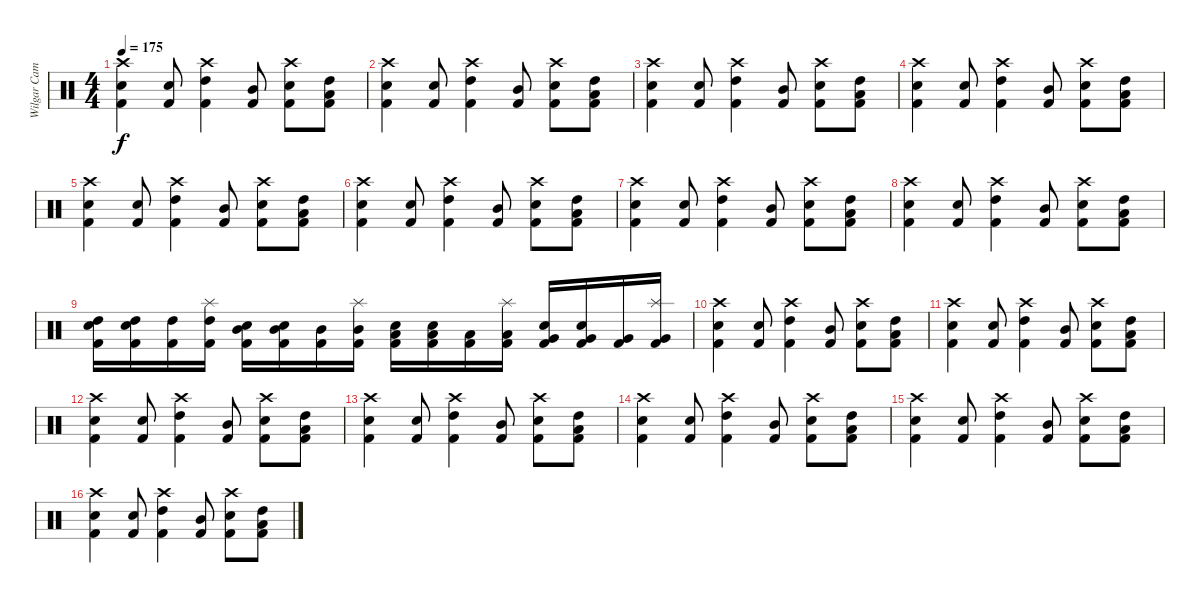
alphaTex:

\track ("Wilgar Campbell" "Wilgar Cam") {instrument percussion}
\staff {score}
\articulation defaults
\ts (4 4)
\tempo 175
\clef neutral
\ks c
("Crash high (hit)" "Electric Snare (hit)" "Kick (hit) 2").4{dy f} ("Snare (hit) 2" "Kick (hit) 2").8 ("Crash high (hit)" "High Tom (hit)" "Kick (hit) 2").4 ("Mid Tom (hit)" "Kick (hit) 2").8 ("Crash high (hit)" "Electric Snare (hit)" "Kick (hit) 2").8 ("High Tom (hit)" "Kick (hit) 2" "Low Tom (hit)").8 |
("Crash high (hit)" "Electric Snare (hit)" "Kick (hit) 2").4 ("Snare (hit) 2" "Kick (hit) 2").8 ("Crash high (hit)" "High Tom (hit)" "Kick (hit) 2").4 ("Mid Tom (hit)" "Kick (hit) 2").8 ("Crash high (hit)" "Electric Snare (hit)" "Kick (hit) 2").8 ("High Tom (hit)" "Kick (hit) 2" "Low Tom (hit)").8 |
("Crash high (hit)" "Electric Snare (hit)" "Kick (hit) 2").4 ("Snare (hit) 2" "Kick (hit) 2").8 ("Crash high (hit)" "High Tom (hit)" "Kick (hit) 2").4 ("Mid Tom (hit)" "Kick (hit) 2").8 ("Crash high (hit)" "Electric Snare (hit)" "Kick (hit) 2").8 ("High Tom (hit)" "Kick (hit) 2" "Low Tom (hit)").8 |
("Crash high (hit)" "Electric Snare (hit)" "Kick (hit) 2").4 ("Snare (hit) 2" "Kick (hit) 2").8 ("Crash high (hit)" "High Tom (hit)" "Kick (hit) 2").4 ("Mid Tom (hit)" "Kick (hit) 2").8 ("Crash high (hit)" "Electric Snare (hit)" "Kick (hit) 2").8 ("High Tom (hit)" "Kick (hit) 2" "Low Tom (hit)").8 |
("Crash high (hit)" "Electric Snare (hit)" "Kick (hit) 2").4 ("Snare (hit) 2" "Kick (hit) 2").8 ("Crash high (hit)" "High Tom (hit)" "Kick (hit) 2").4 ("Mid Tom (hit)" "Kick (hit) 2").8 ("Crash high (hit)" "Electric Snare (hit)" "Kick (hit) 2").8 ("High Tom (hit)" "Kick (hit) 2" "Low Tom (hit)").8 |
("Crash high (hit)" "Electric Snare (hit)" "Kick (hit) 2").4 ("Snare (hit) 2" "Kick (hit) 2").8 ("Crash high (hit)" "High Tom (hit)" "Kick (hit) 2").4 ("Mid Tom (hit)" "Kick (hit) 2").8 ("Crash high (hit)" "Electric Snare (hit)" "Kick (hit) 2").8 ("High Tom (hit)" "Kick (hit) 2" "Low Tom (hit)").8 |
("Crash high (hit)" "Electric Snare (hit)" "Kick (hit) 2").4 ("Snare (hit) 2" "Kick (hit) 2").8 ("Crash high (hit)" "High Tom (hit)" "Kick (hit) 2").4 ("Mid Tom (hit)" "Kick (hit) 2").8 ("Crash high (hit)" "Electric Snare (hit)" "Kick (hit) 2").8 ("High Tom (hit)" "Kick (hit) 2" "Low Tom (hit)").8 |
("Crash high (hit)" "Electric Snare (hit)" "Kick (hit) 2").4 ("Snare (hit) 2" "Kick (hit) 2").8 ("Crash high (hit)" "High Tom (hit)" "Kick (hit) 2").4 ("Mid Tom (hit)" "Kick (hit) 2").8 ("Crash high (hit)" "Electric Snare (hit)" "Kick (hit) 2").8 ("High Tom (hit)" "Kick (hit) 2" "Low Tom (hit)").8 |
("High Tom (hit)" "Electric Snare (hit)" "Kick (hit) 2").16 ("High Tom (hit)" "Electric Snare (hit)" "Kick (hit) 2").16 ("High Tom (hit)" "Kick (hit) 2").16 ("High Tom (hit)" "Splash (hit)" "Kick (hit) 2").16 ("Mid Tom (hit)" "Electric Snare (hit)" "Kick (hit) 2").16 ("Mid Tom (hit)" "Electric Snare (hit)" "Kick (hit) 2").16 ("Mid Tom (hit)" "Kick (hit) 2").16 ("Mid Tom (hit)" "Splash (hit)" "Kick (hit) 2").16 ("Low Tom (hit)" "Electric Snare (hit)" "Kick (hit) 2").16 ("Low Tom (hit)" "Electric Snare (hit)" "Kick (hit) 2").16 ("Low Tom (hit)" "Kick (hit) 2").16 ("Low Tom (hit)" "Splash (hit)" "Kick (hit) 2").16 ("Very Low Tom (hit)" "Electric Snare (hit)" "Kick (hit) 2").16 ("Very Low Tom (hit)" "Electric Snare (hit)" "Kick (hit) 2").16 ("Very Low Tom (hit)" "Kick (hit) 2").16 ("Very Low Tom (hit)" "Splash (hit)" "Kick (hit) 2").16 |
("Crash high (hit)" "Electric Snare (hit)" "Kick (hit) 2").4 ("Snare (hit) 2" "Kick (hit) 2").8 ("Crash high (hit)" "High Tom (hit)" "Kick (hit) 2").4 ("Mid Tom (hit)" "Kick (hit) 2").8 ("Crash high (hit)" "Electric Snare (hit)" "Kick (hit) 2").8 ("High Tom (hit)" "Kick (hit) 2" "Low Tom (hit)").8 |
("Crash high (hit)" "Electric Snare (hit)" "Kick (hit) 2").4 ("Snare (hit) 2" "Kick (hit) 2").8 ("Crash high (hit)" "High Tom (hit)" "Kick (hit) 2").4 ("Mid Tom (hit)" "Kick (hit) 2").8 ("Crash high (hit)" "Electric Snare (hit)" "Kick (hit) 2").8 ("High Tom (hit)" "Kick (hit) 2" "Low Tom (hit)").8 |
("Crash high (hit)" "Electric Snare (hit)" "Kick (hit) 2").4 ("Snare (hit) 2" "Kick (hit) 2").8 ("Crash high (hit)" "High Tom (hit)" "Kick (hit) 2").4 ("Mid Tom (hit)" "Kick (hit) 2").8 ("Crash high (hit)" "Electric Snare (hit)" "Kick (hit) 2").8 ("High Tom (hit)" "Kick (hit) 2" "Low Tom (hit)").8 |
("Crash high (hit)" "Electric Snare (hit)" "Kick (hit) 2").4 ("Snare (hit) 2" "Kick (hit) 2").8 ("Crash high (hit)" "High Tom (hit)" "Kick (hit) 2").4 ("Mid Tom (hit)" "Kick (hit) 2").8 ("Crash high (hit)" "Electric Snare (hit)" "Kick (hit) 2").8 ("High Tom (hit)" "Kick (hit) 2" "Low Tom (hit)").8 |
("Crash high (hit)" "Electric Snare (hit)" "Kick (hit) 2").4 ("Snare (hit) 2" "Kick (hit) 2").8 ("Crash high (hit)" "High Tom (hit)" "Kick (hit) 2").4 ("Mid Tom (hit)" "Kick (hit) 2").8 ("Crash high (hit)" "Electric Snare (hit)" "Kick (hit) 2").8 ("High Tom (hit)" "Kick (hit) 2" "Low Tom (hit)").8 |
("Crash high (hit)" "Electric Snare (hit)" "Kick (hit) 2").4 ("Snare (hit) 2" "Kick (hit) 2").8 ("Crash high (hit)" "High Tom (hit)" "Kick (hit) 2").4 ("Mid Tom (hit)" "Kick (hit) 2").8 ("Crash high (hit)" "Electric Snare (hit)" "Kick (hit) 2").8 ("High Tom (hit)" "Kick (hit) 2" "Low Tom (hit)").8 |
("Crash high (hit)" "Electric Snare (hit)" "Kick (hit) 2").4 ("Snare (hit) 2" "Kick (hit) 2").8 ("Crash high (hit)" "High Tom (hit)" "Kick (hit) 2").4 ("Mid Tom (hit)" "Kick (hit) 2").8 ("Crash high (hit)" "Electric Snare (hit)" "Kick (hit) 2").8 ("High Tom (hit)" "Kick (hit) 2" "Low Tom (hit)").8
